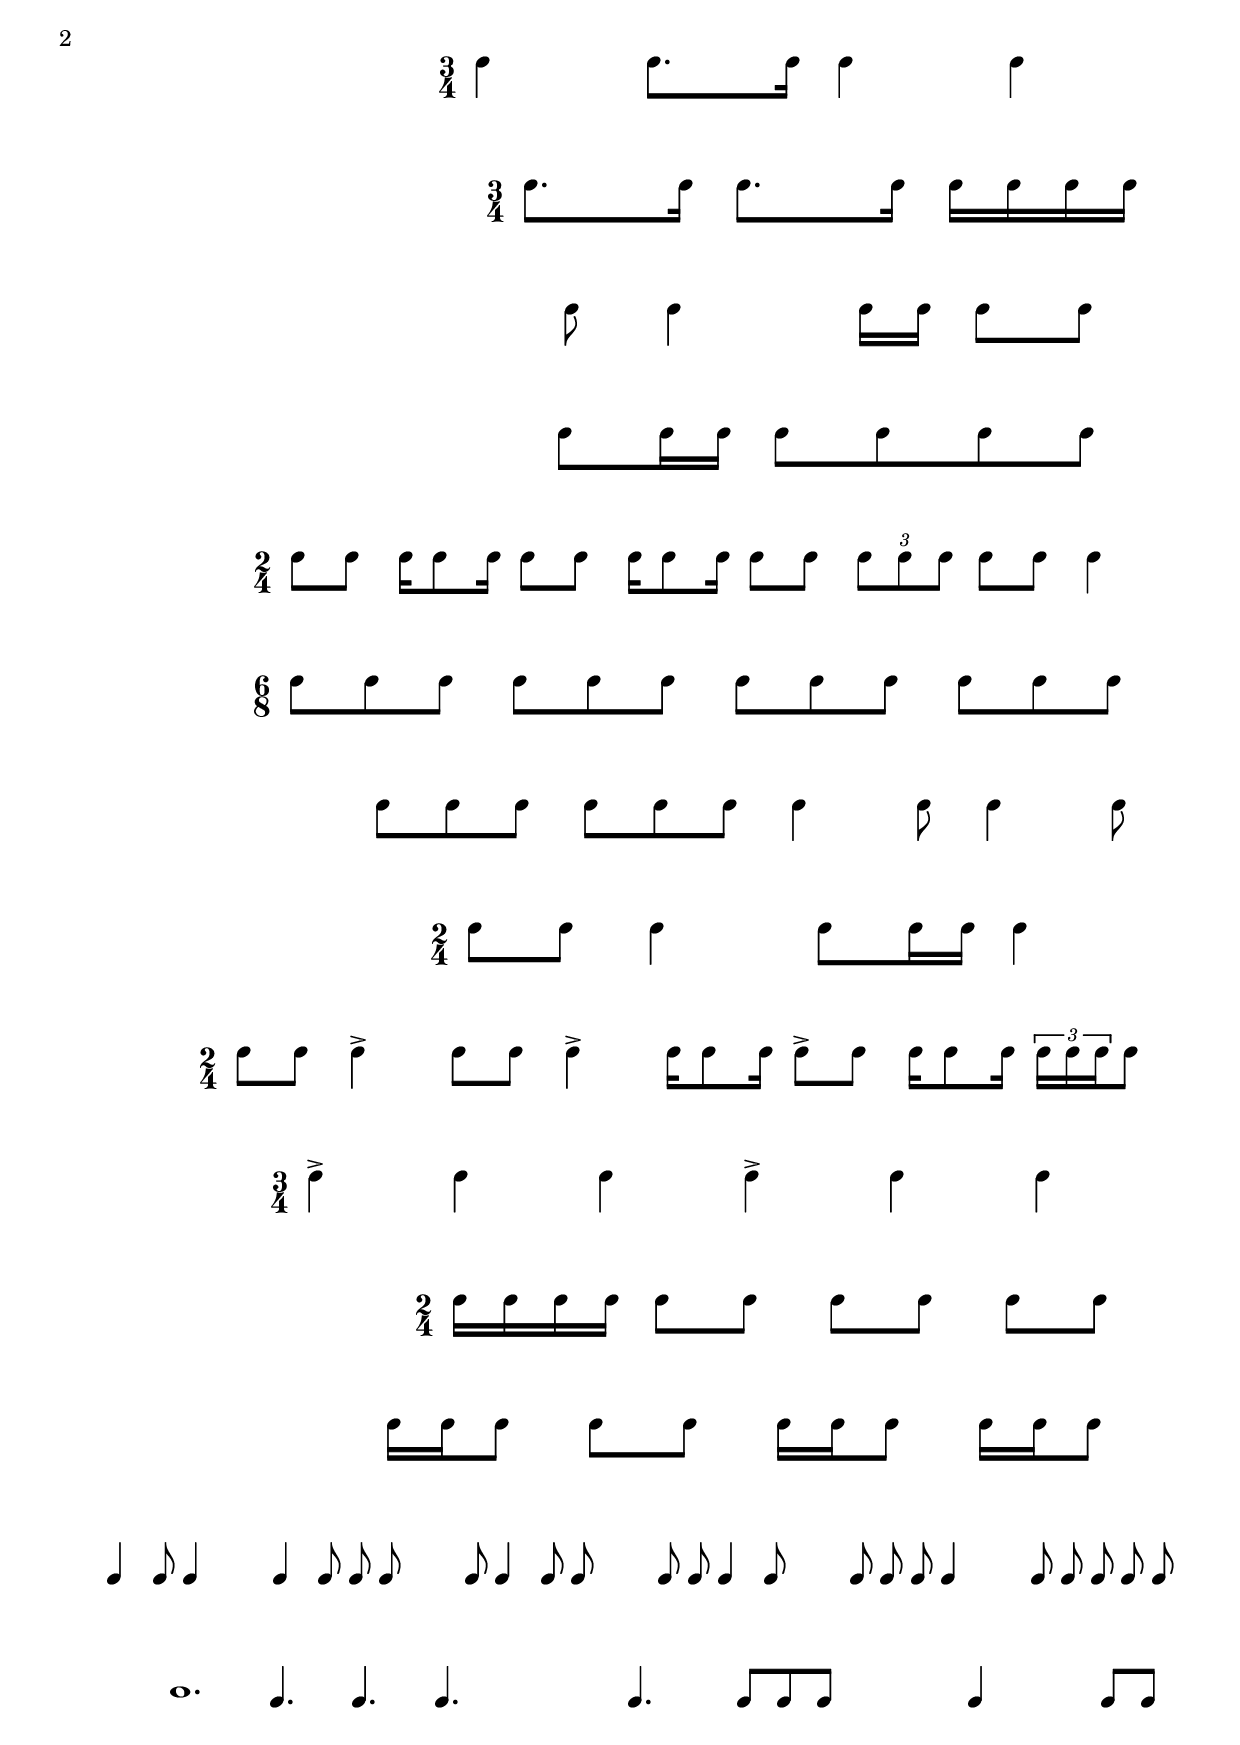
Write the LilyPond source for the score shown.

\version "2.4"
\paper{ linewidth=15\cm leftmargin=3\cm rightmargin=3\cm indent=0\mm }

% Rhythmic examples

\book {

 \score {
  \new Staff \with {
   \remove "Staff_symbol_engraver"
   %\remove "Time_signature_engraver"
   \remove "Clef_engraver"
  } \relative c'' {
   \set Score.timing = ##f
   \autoBeamOff
   \override Staff.BarLine #'bar-size = #4
   s4 \bar "|" e2 e4 \bar "|"
   s4 \bar "|" e4 e2 \bar "|" e4 e2 \bar "|"
   s4 \bar "|" e2 e2 \bar "|"
   s4 \bar "|" e4. e8 e4 \bar "|"
   s4 \bar "|" e8 e8 e8 e4 \bar "|" 
   s4 \bar "|" e4 e8 \bar "|" 
   s4 \bar "|" e4. e8 e8 \bar "|"
   s4 \bar "|" e2. s2 e4 e4 e4 \bar "|"
   s4 \bar "|" e16 e16 e8 e8 e8 \bar "|" e16 e16 e8 e16 e16 e8 \bar "|"
   s4 \bar "|" \time 2/4 e16 e e e e8 e8 \bar "|" e e e e \bar "|"
   s4 \bar "|" \time 3/4 e4-> e e \bar "|" e-> e e \bar "|"
   \break

   s4 \bar "" \time 2/2 e8[ e8] \bar "|" e4 e4 e4 e8[ e8] \bar "|"

   \override Staff.TimeSignature #'style = #'()
   s4 \bar "||" \time 3/2 e2 e2.\rtoe e4 \bar "|" e2 e2 \bar "|"
   \break
   s4 \bar "||" \time 4/4 e4 e4 \bar "|" e4 e8[ e8] e4 e4 \bar "|"
   \break
   s4 \bar "|" e4 e8[ e8] \bar "|" e4 e4 e4 e4 \bar "|"
   \break
   s4 \bar "" \time 3/4 r8 e8[ e8 e8] \bar "|" e8[ e8 e8 e8 e8 e8] \bar "|"
   \break
   s4 \bar "" \time 3/4 e8 \bar "|" e8[ e8 e8 e8 e8 e8] \bar "|" \break
   \break
   s4 \bar "||" \time 3/4 e4->~ \bar "|" e e e \bar "|" e4 e8[ e e e] \bar "|"
   \break
   s4 \bar "||" \time 3/4 e4. e8 e8.[ e16] \bar "|" e8[ e8] e4 e8[ e8] \bar "|"
   \break
   s4 \bar "||" \time 4/4 e8.[ e16] \bar "|" e4 e8.[ e16] e4 e4 \bar "|"
      e2. \tupletUp \times 2/3 { e8[ e8 e8] } \bar "|"
   \break
   s4 \bar "||" e4 \bar "|" e4 e8.[ e16] e4 e4 \bar "|"
   \break
   s4 \bar "||" \time 4/4 e4 e8.[ e16] e4. e8 \bar "|" e8[ e e e] e2 \bar "|"
   \break
   s4 \bar "||" \time 3/4 e8[ e16 e16] e8[ e16 e16] e4 \bar "|"
   \break
   s4 \bar "||" e16[ e16 e8] e16[ e16 e8] e4 \bar "|"
   \break
   s4 \bar "||" \time 3/4 e4 \bar "|" e8.[ e16] e4 e4 \bar "|"
   \break
   s4 \bar "||" \time 3/4 e8.[ e16] e8.[ e16] e16[ e e e] \bar "||"
   \break
   s4 \bar "" e8 e4 e16[ e16] e8[ e8] \bar "|"
   \break
   s4 \bar "|" e8[ e16 e16] e8[ e8 e8 e8] \bar "|" \break
   \break
   s4 \bar "||" \time 2/4 e8[ e8] e16[ e8 e16] \bar "|" e8[ e8] e16[ e8 e16]
      \bar "|"e8[ e8] \times 2/3 { e8[ e8 e8] } \bar "|" e8[ e8] e4 \bar "|"
   \break
   s4 \bar "||" \time 6/8 e8[ e8 e8] e8[ e8 e8] \bar "|" e8[ e8 e8] e8[ e8 e8]
   \break
   s4 \bar "||" e8[ e8 e8] e8[ e8 e8] \bar "|" e4 e8 e4 e8 \bar "||"
   \break
   s4 \bar "||" \time 2/4 e8[ e8] e4 \bar "|" e8[ e16 e16] e4 \bar "|"
   \break
   s4 \bar "||" \time 2/4 e8[ e8] e4-> \bar "|" e8[ e8] e4->
      \bar "|" e16[ e8 e16] e8->[ e8]
      \bar "|" e16[ e8 e16] \times 2/3 { e16[ e16 e16 } e8] \bar "||"
   \break
   s4 \bar "||" \time 3/4 e4-> e4 e4 \bar "|" e4-> e4 e4 \bar "|"
   \break
   s4 \bar "||" \time 2/4 e16[ e e e] e8[ e8] \bar "|" e8[ e8] e8[ e8] \bar "|"
   \break
   s4 \bar "|" e16[ e16 e8] e8[ e8] \bar "|" e16[ e16 e8] e16[ e16 e8] \bar "|"
   
   \break
   s4 f,4 f8 f4  \bar ""
   s4 f4 f8 f8 f8 \bar ""
   s4 f8 f4 f8 f8 \bar ""
   s4 f8 f8 f4 f8 \bar ""
   s4 f8 f8 f8 f4 \bar ""
   s4 f8 f8 f8 f8 f8 \bar "|" \break
   s4 \bar "|" a1. s2 f4. f4. f4. \bar "|"
   s4 \bar "|" f4. s2 f8[ f8 f8] \bar "|"
   s4 \bar "|" f4 s2 f8[ f8] \bar "|" \break
   s4 \bar "|" f2. s2 f4. f4. \bar "|"
   s4 \bar "|" f1 s2 f2 f2 \bar "|"
   s4 \bar "|" f2 s2 f4 f4 \bar "|" \break

  }
  \layout { raggedright = ##t }
 }

 \score {
  \new Staff \with {
   \remove "Staff_symbol_engraver"
   \remove "Clef_engraver"
  } \relative c'' {
   \set Score.timing = ##f
   \autoBeamOff
   \override Staff.BarLine #'bar-size = #4
   s4 \bar "|" \time 3/4 e4 e4 e8[ e8] \bar "|"
   s4 \bar "|" \time 3/4 e8 e8 e4 e4
  }
  \layout { raggedright = ##t }
 }

 \score {
  \new Staff \with {
   \remove "Time_signature_engraver"
   \remove "Clef_engraver"
  } {
   \override Staff.StaffSymbol  #'line-count = #1
   \override Staff.BarLine #'bar-size = #4
   \clef treble
   \time 3/4
   \partial 4
   s4 | c''4.( c''8 c''4 c''4. c''8 c''4) |
  }
  \layout { raggedright = ##t }
 }

}

